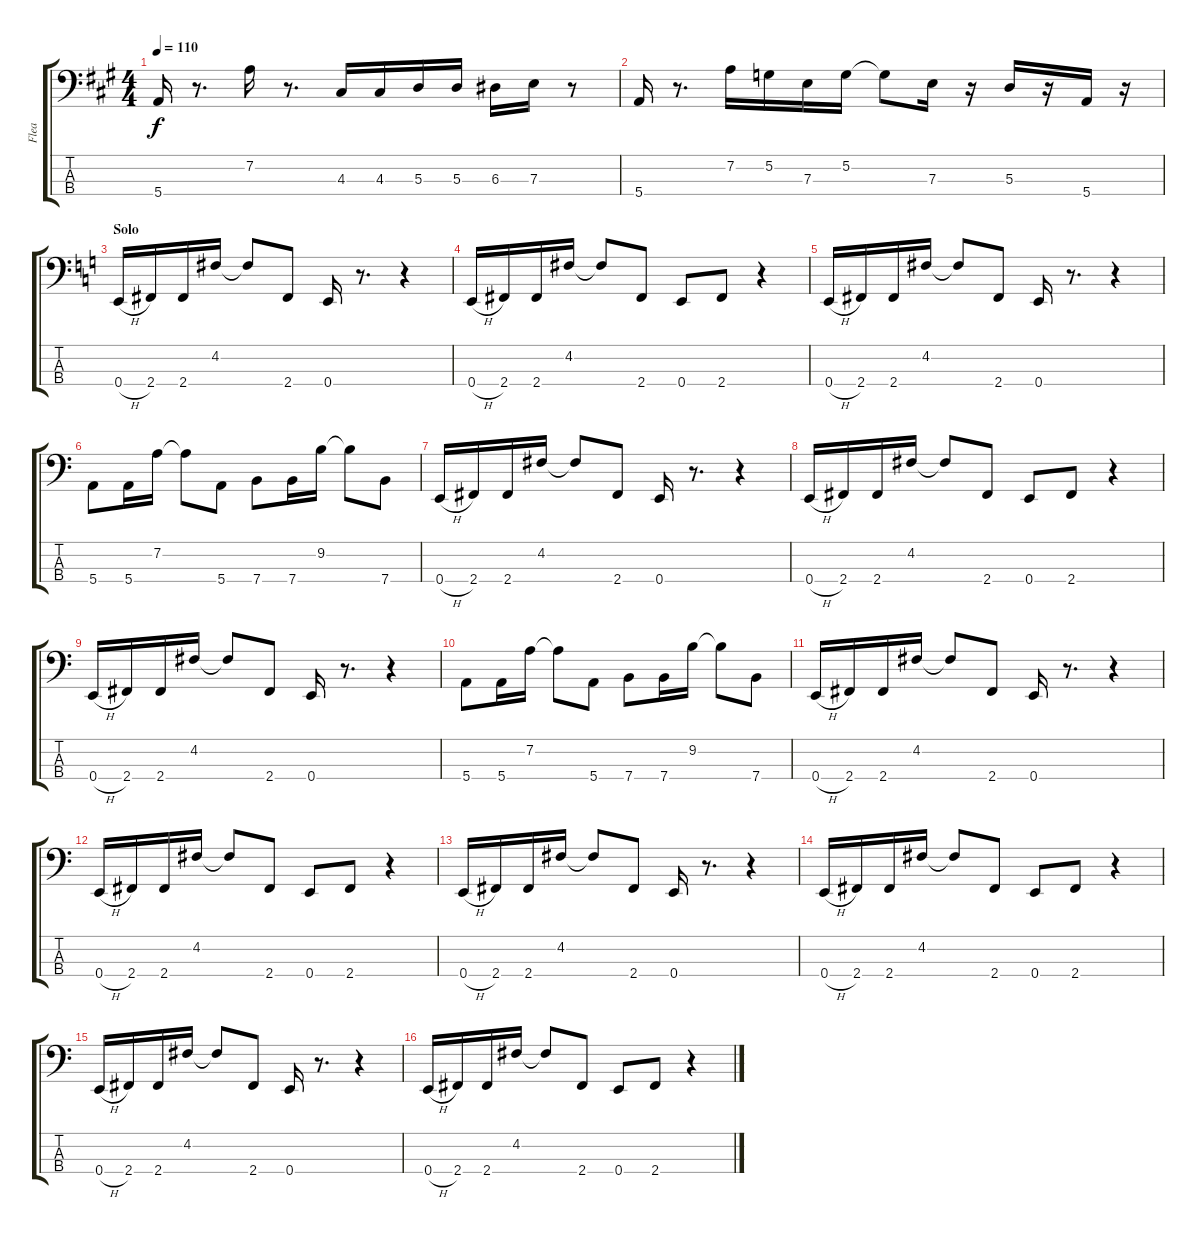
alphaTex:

\track ("Flea" "Flea") {instrument slapbass1}
\staff {score tabs}
\tuning (G2 D2 A1 E1) {hide}
\ts (4 4)
\tempo 110
\clef f4
\ks a
5.4.16{dy f} r.8{d} 7.2.16 r.8{d} 4.3.16 4.3.16 5.3.16 5.3.16 6.3.16 7.3.16 r.8 |
5.4.16 r.8{d} 7.2.16 5.2.16 7.3.16 5.2.16 5.2{t}.8 7.3.16 r.16 5.3.16 r.16 5.4.16 r.16 |
\section ("" "Solo")
\ks c
0.4{h}.16{instrument slapbass1} 2.4.16 2.4.16 4.2.16 4.2{t}.8 2.4.8 0.4.16 r.8{d} r.4 |
0.4{h}.16 2.4.16 2.4.16 4.2.16 4.2{t}.8 2.4.8 0.4.8 2.4.8 r.4 |
0.4{h}.16 2.4.16 2.4.16 4.2.16 4.2{t}.8 2.4.8 0.4.16 r.8{d} r.4 |
5.4.8 5.4.16 7.2.16 7.2{t}.8 5.4.8 7.4.8 7.4.16 9.2.16 9.2{t}.8 7.4.8 |
0.4{h}.16 2.4.16 2.4.16 4.2.16 4.2{t}.8 2.4.8 0.4.16 r.8{d} r.4 |
0.4{h}.16 2.4.16 2.4.16 4.2.16 4.2{t}.8 2.4.8 0.4.8 2.4.8 r.4 |
0.4{h}.16 2.4.16 2.4.16 4.2.16 4.2{t}.8 2.4.8 0.4.16 r.8{d} r.4 |
5.4.8 5.4.16 7.2.16 7.2{t}.8 5.4.8 7.4.8 7.4.16 9.2.16 9.2{t}.8 7.4.8 |
0.4{h}.16 2.4.16 2.4.16 4.2.16 4.2{t}.8 2.4.8 0.4.16 r.8{d} r.4 |
0.4{h}.16 2.4.16 2.4.16 4.2.16 4.2{t}.8 2.4.8 0.4.8 2.4.8 r.4 |
0.4{h}.16 2.4.16 2.4.16 4.2.16 4.2{t}.8 2.4.8 0.4.16 r.8{d} r.4 |
0.4{h}.16 2.4.16 2.4.16 4.2.16 4.2{t}.8 2.4.8 0.4.8 2.4.8 r.4 |
0.4{h}.16 2.4.16 2.4.16 4.2.16 4.2{t}.8 2.4.8 0.4.16 r.8{d} r.4 |
0.4{h}.16 2.4.16 2.4.16 4.2.16 4.2{t}.8 2.4.8 0.4.8 2.4.8 r.4
